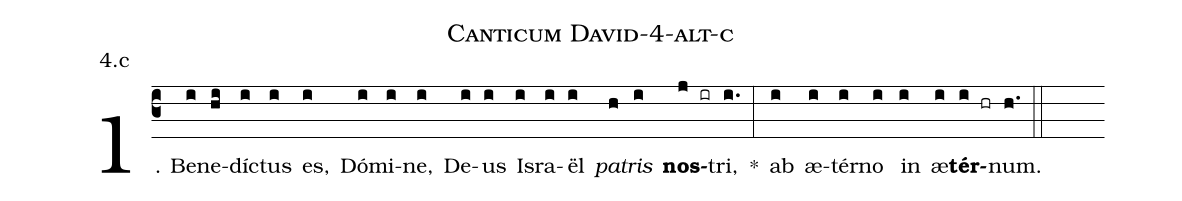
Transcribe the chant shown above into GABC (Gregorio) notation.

name: Canticum David-4-alt-c;
annotation: 4.c;
%%
(c3)1. Be(i)ne(hi)díc(i)tus(i) es,(i) Dó(i)mi(i)ne,(i) De(i)us(i) Is(i)ra(i)ël(i) <i>pa</i>(h)<i>tris</i>(i) <b>nos</b>(j ir)tri,(i.) *(:) ab(i) æ(i)tér(i)no(i) in(i) æ(i)<b>tér</b>(i hr)num.(h.) (::)
